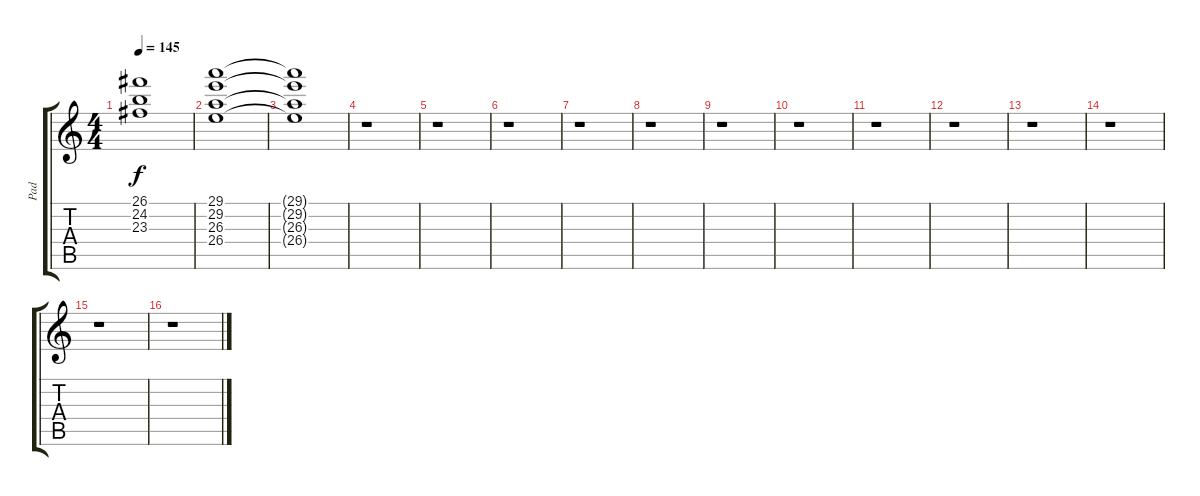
\track ("Pad" "Pad") {instrument pad7halo}
\staff {score tabs}
\tuning (E4 B3 G3 D3 A2 E2) {hide}
\ts (4 4)
\tempo 145
\clef g2
\ks c
(26.1{t} 24.2{t} 23.3{t}).1{dy f} |
(29.1 29.2 26.3 26.4).1 |
(29.1{t} 29.2{t} 26.3{t} 26.4{t}).1 |
r.1 |
r.1 |
r.1 |
r.1 |
r.1 |
r.1 |
r.1 |
r.1 |
r.1 |
r.1 |
r.1 |
r.1 |
r.1
